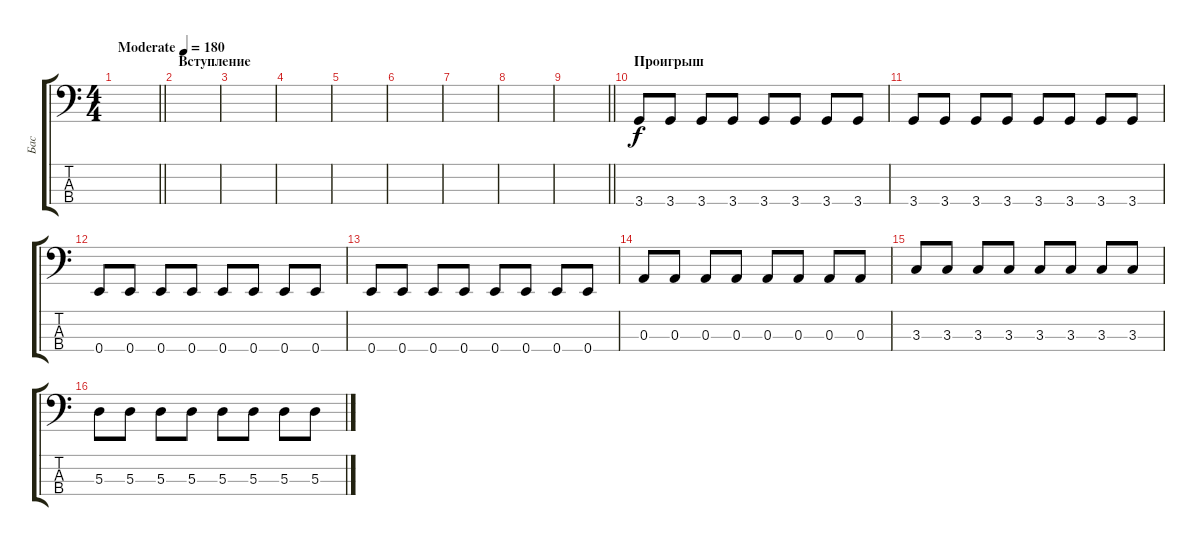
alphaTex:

\track ("Бас" "Бас") {instrument electricbassfinger}
\staff {score tabs}
\tuning (G2 D2 A1 E1) {hide}
\ts (4 4)
\tempo (180 "Moderate")
\clef f4
\barLineRight lightlight
\ks c
|
\section ("" "Вступление")
|
|
|
|
|
|
|
\barLineRight lightlight
|
\section ("" "Проигрыш")
3.4.8 3.4.8 3.4.8 3.4.8 3.4.8 3.4.8 3.4.8 3.4.8 |
3.4.8 3.4.8 3.4.8 3.4.8 3.4.8 3.4.8 3.4.8 3.4.8 |
0.4.8 0.4.8 0.4.8 0.4.8 0.4.8 0.4.8 0.4.8 0.4.8 |
0.4.8 0.4.8 0.4.8 0.4.8 0.4.8 0.4.8 0.4.8 0.4.8 |
0.3.8 0.3.8 0.3.8 0.3.8 0.3.8 0.3.8 0.3.8 0.3.8 |
3.3.8 3.3.8 3.3.8 3.3.8 3.3.8 3.3.8 3.3.8 3.3.8 |
5.3.8 5.3.8 5.3.8 5.3.8 5.3.8 5.3.8 5.3.8 5.3.8
